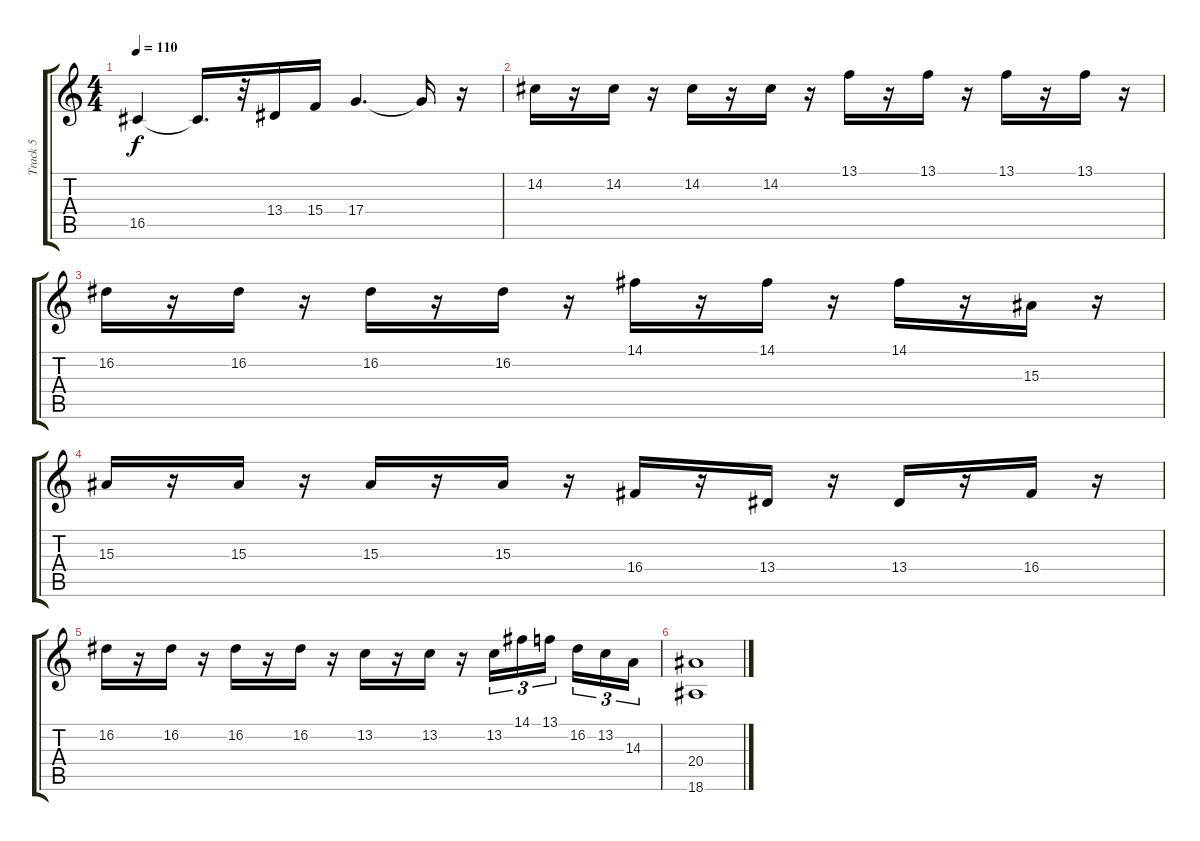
\track ("Track 5" "Track 5") {instrument stringensemble1}
\staff {score tabs}
\tuning (E4 B3 G3 D3 A2 E2) {hide}
\ts (4 4)
\tempo 110
\clef g2
\ks c
16.5.4{dy f} 16.5{t}.16{d} r.32 13.4.16 15.4.16 17.4.4{d} 17.4{t}.16 r.16 |
14.2.16 r.16 14.2.16 r.16 14.2.16 r.16 14.2.16 r.16 13.1.16 r.16 13.1.16 r.16 13.1.16 r.16 13.1.16 r.16 |
16.2.16 r.16 16.2.16 r.16 16.2.16 r.16 16.2.16 r.16 14.1.16 r.16 14.1.16 r.16 14.1.16 r.16 15.3.16 r.16 |
15.3.16 r.16 15.3.16 r.16 15.3.16 r.16 15.3.16 r.16 16.4.16 r.16 13.4.16 r.16 13.4.16 r.16 16.4.16 r.16 |
16.2.16 r.16 16.2.16 r.16 16.2.16 r.16 16.2.16 r.16 13.2.16 r.16 13.2.16 r.16 13.2.16{tu (3 2)} 14.1.16{tu (3 2)} 13.1.16{tu (3 2) beam splitsecondary} 16.2.16{tu (3 2)} 13.2.16{tu (3 2)} 14.3.16{tu (3 2)} |
(20.4 18.6).1
